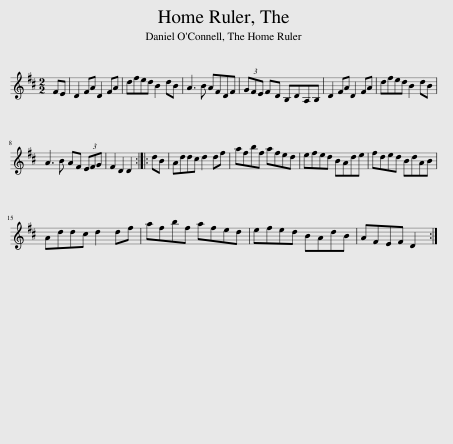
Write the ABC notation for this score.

X:1
L:1/8
M:2/2
I:linebreak $
K:D
V:1 treble
V:1
 FE | D2 FA D2 FA | dfed B2 dB | A3 B AFDF | (3GFE FD B,DA,B, | %5
 D2 FA D2 FA | dfed B2 dB |$ A3 B AF (3EFG | F2 D2 D2 :: dB | %10
 Addc d2 df | afbf afed | efed BAde | fded BdAB |$ Addc d2 df | %15
 afbf afed | efed BAdB | AFEF D2 :| %18
